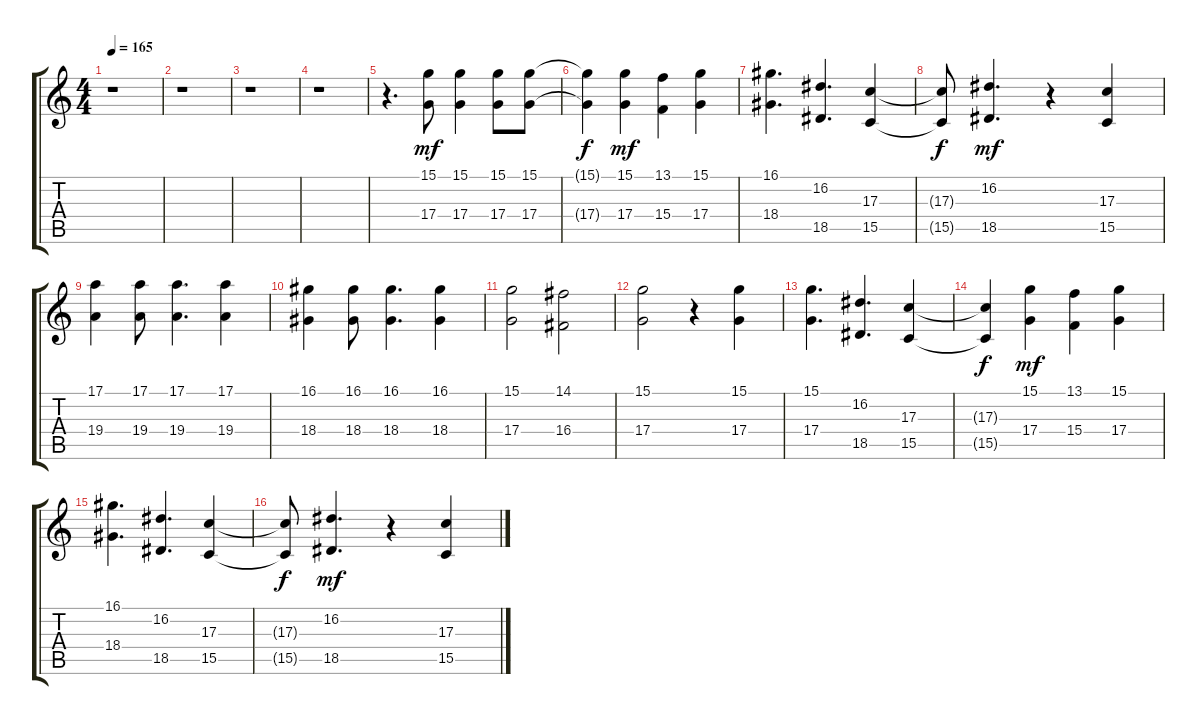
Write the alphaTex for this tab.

\track "" {instrument lead6voice}
\staff {score tabs}
\tuning (E4 B3 G3 D3 A2 E2) {hide}
\ts (4 4)
\tempo 165
\clef g2
\ks c
r.1{dy f} |
r.1 |
r.1 |
r.1 |
r.4{d} (15.1 17.4).8{dy mf} (15.1 17.4).4 (15.1 17.4).8 (15.1 17.4).8 |
(15.1{t} 17.4{t}).4{dy f} (15.1 17.4).4{dy mf} (13.1 15.4).4 (15.1 17.4).4 |
(16.1 18.4).4{d} (16.2 18.5).4{d} (17.3 15.5).4 |
(17.3{t} 15.5{t}).8{dy f} (16.2 18.5).4{d dy mf} r.4 (17.3 15.5).4 |
(17.1 19.4).4 (17.1 19.4).8 (17.1 19.4).4{d} (17.1 19.4).4 |
(16.1 18.4).4 (16.1 18.4).8 (16.1 18.4).4{d} (16.1 18.4).4 |
(15.1 17.4).2 (14.1 16.4).2 |
(15.1 17.4).2 r.4 (15.1 17.4).4 |
(15.1 17.4).4{d} (16.2 18.5).4{d} (17.3 15.5).4 |
(17.3{t} 15.5{t}).4{dy f} (15.1 17.4).4{dy mf} (13.1 15.4).4 (15.1 17.4).4 |
(16.1 18.4).4{d} (16.2 18.5).4{d} (17.3 15.5).4 |
(17.3{t} 15.5{t}).8{dy f} (16.2 18.5).4{d dy mf} r.4 (17.3 15.5).4
